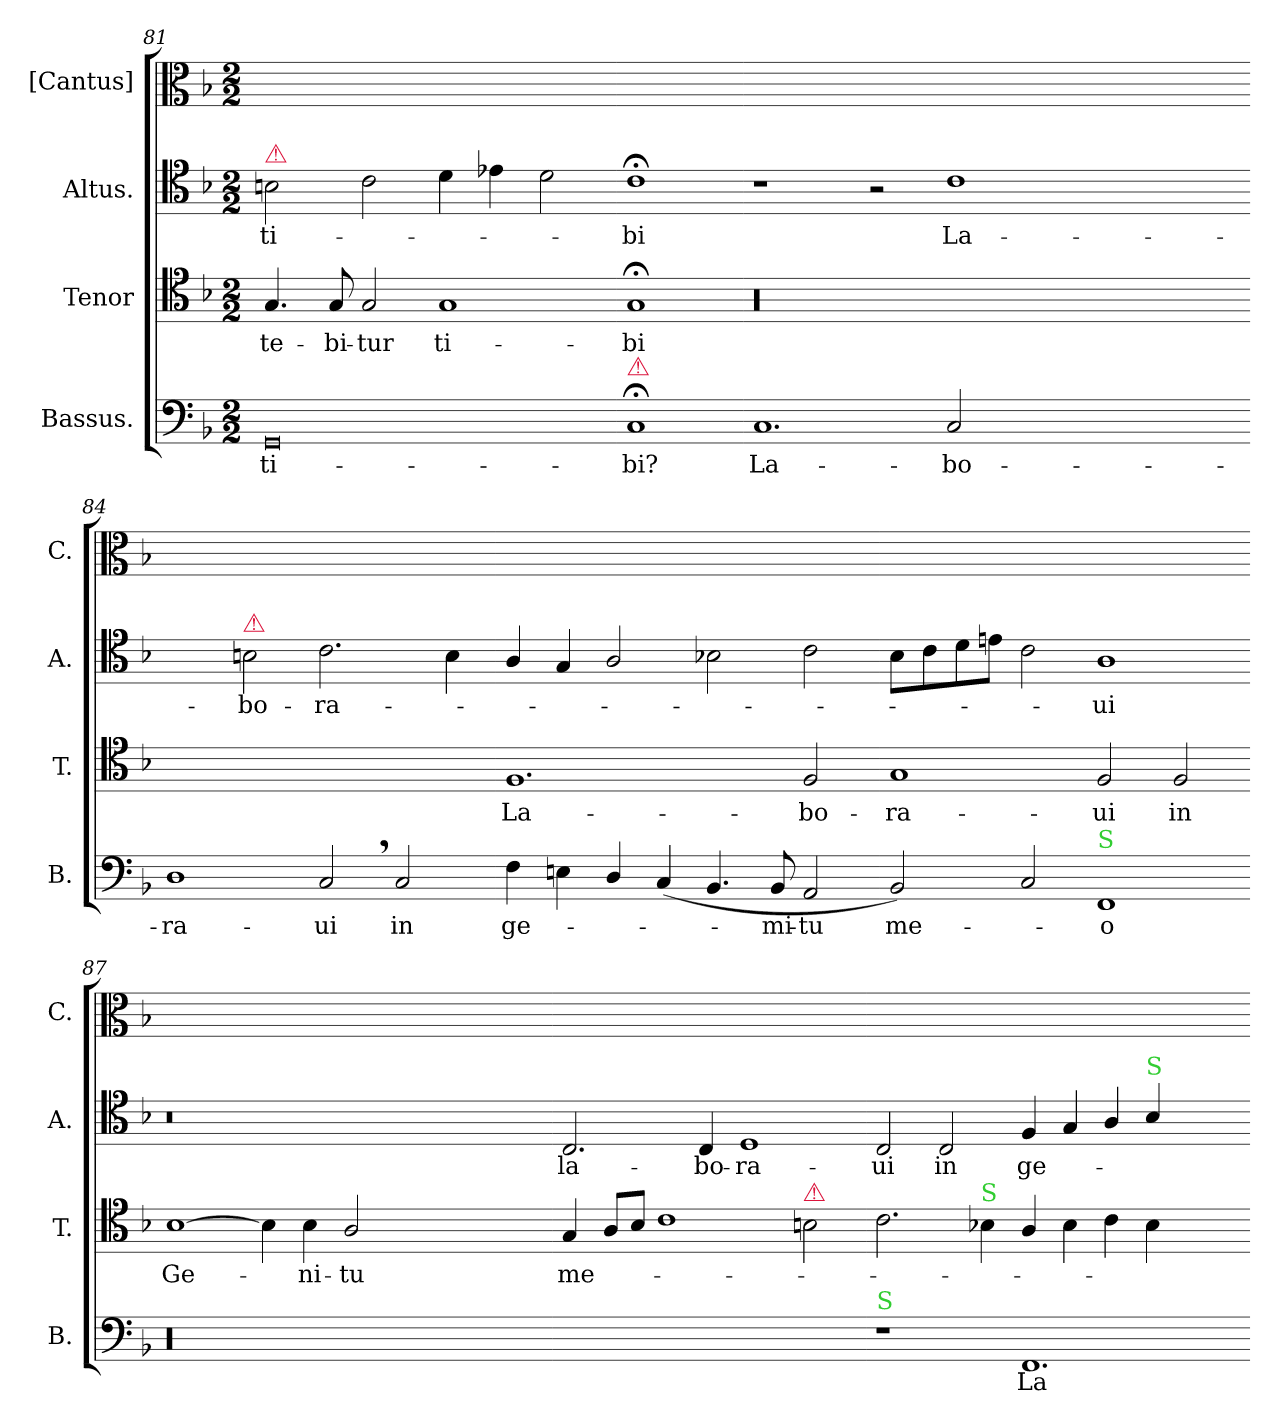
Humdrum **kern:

**kern	**text	**kern	**text	**kern	**text	**kern
*part4	*part4	*part3	*part3	*part2	*part2	*part1
*staff4	*staff4	*staff3	*staff3	*staff2	*staff2	*staff1
*I"Bassus.	*	*I"Tenor	*	*I"Altus.	*	*I"[Cantus]
*I'B.	*	*I'T.	*	*I'A.	*	*I'C.
*clefF4	*	*clefC4	*	*clefC4	*	*clefC3
*k[b-]	*	*k[b-]	*	*k[b-]	*	*k[b-]
*F:	*	*F:	*	*F:	*	*F:
*M2/2	*	*M2/2	*	*M2/2	*	*M2/2
=81	=81	=81	=81	=81	=81	=81
!	!	!	!	!LO:TX:a:color=crimson:t=⚠	!	!
0GG/	ti-	4.G/	-te-	2Bn\	ti-	0ryy
.	.	8G/	-bi-	.	.	.
.	.	2G/	-tur	2c\	.	.
.	.	1G/	ti-	4d\	.	.
.	.	.	.	4e-X\	.	.
.	.	.	.	2d\	.	.
=82-	=82-	=82-	=82-	=82-	=82-	=82-
!LO:TX:a:color=crimson:t=⚠	!	!	!	!	!	!
1C;</	-bi?	1G;</	-bi	1c;\	-bi	1ryy
=83-	=83-	=83-	=83-	=83-	=83-	=83-
1.C/	La-	00r	.	1r	.	0ryy
.	.	.	.	2r	.	.
2C/	-bo-	.	.	1c\	La-	.
0ryy	.	.	.	.	.	0ryy
.	.	.	.	1.ryy	.	.
=84-	=84-	=84-	=84-	=84-	=84-	=84-
1D\	-ra-	0ryy	.	2ryy	.	0ryy
!	!	!	!	!LO:TX:a:color=crimson:t=⚠	!	!
.	.	.	.	2Bn\	-bo-	.
2C,</	-ui	.	.	2.c\	-ra-	.
2C/	in	.	.	.	.	.
.	.	.	.	4B\	.	.
=85-	=85-	=85-	=85-	=85-	=85-	=85-
4F\	ge-	1.F/	La-	4A/	.	0ryy
4En\	.	.	.	4G/	.	.
4D/	.	.	.	2A/	.	.
(>4C/	.	.	.	.	.	.
4.BB-/	.	.	.	2B-X\	.	.
8BB-/	-mi-	.	.	.	.	.
2AA/	-tu	2F/	-bo-	2c\	.	.
=86-	=86-	=86-	=86-	=86-	=86-	=86-
2BB-/)	me-	1G/	-ra-	8B-\L	.	0ryy
.	.	.	.	8c\	.	.
.	.	.	.	8d\	.	.
.	.	.	.	8en\J	.	.
2C/	.	.	.	2c\	.	.
!LO:TX:a:color=limegreen:t=S	!	!	!	!	!	!
1FF/	-o	2F/	-ui	1A\	-ui	.
.	.	2F/	in	.	.	.
=87-	=87-	=87-	=87-	=87-	=87-	=87-
00r	.	[1B-\	Ge-	0r	.	0ryy
.	.	4B-\]	.	.	.	.
.	.	4B-\	-ni-	.	.	.
.	.	2A/	-tu	.	.	.
.	.	0ryy	.	0ryy	.	0ryy
=88-	=88-	=88-	=88-	=88-	=88-	=88-
0ryy	.	4G/	me-	2.C/	la-	0ryy
.	.	8A/L	.	.	.	.
.	.	8B-/J	.	.	.	.
.	.	1c\	.	.	.	.
.	.	.	.	4C/	-bo-	.
.	.	.	.	1D/	-ra-	.
!	!	!LO:TX:a:color=crimson:t=⚠	!	!	!	!
.	.	2Bn\	.	.	.	.
=89-	=89-	=89-	=89-	=89-	=89-	=89-
!LO:TX:a:color=limegreen:t=S	!	!	!	!	!	!
1r	.	2.c\	.	2C/	-ui	0ryy
.	.	.	.	2C/	in	.
!	!	!LO:TX:a:color=limegreen:t=S	!	!	!	!
.	.	4B-X\	.	.	.	.
1.FF/	La-	4A/	.	4F/	ge-	.
.	.	4B-\	.	4G/	.	.
.	.	4c\	.	4A/	.	.
!	!	!	!	!LO:TX:a:color=limegreen:t=S	!	!
.	.	4B-\	.	4B-/	.	.
.	.	2ryy	.	2ryy	.	2ryy
=-	=-	=-	=-	=-	=-	=-
*-	*-	*-	*-	*-	*-	*-
